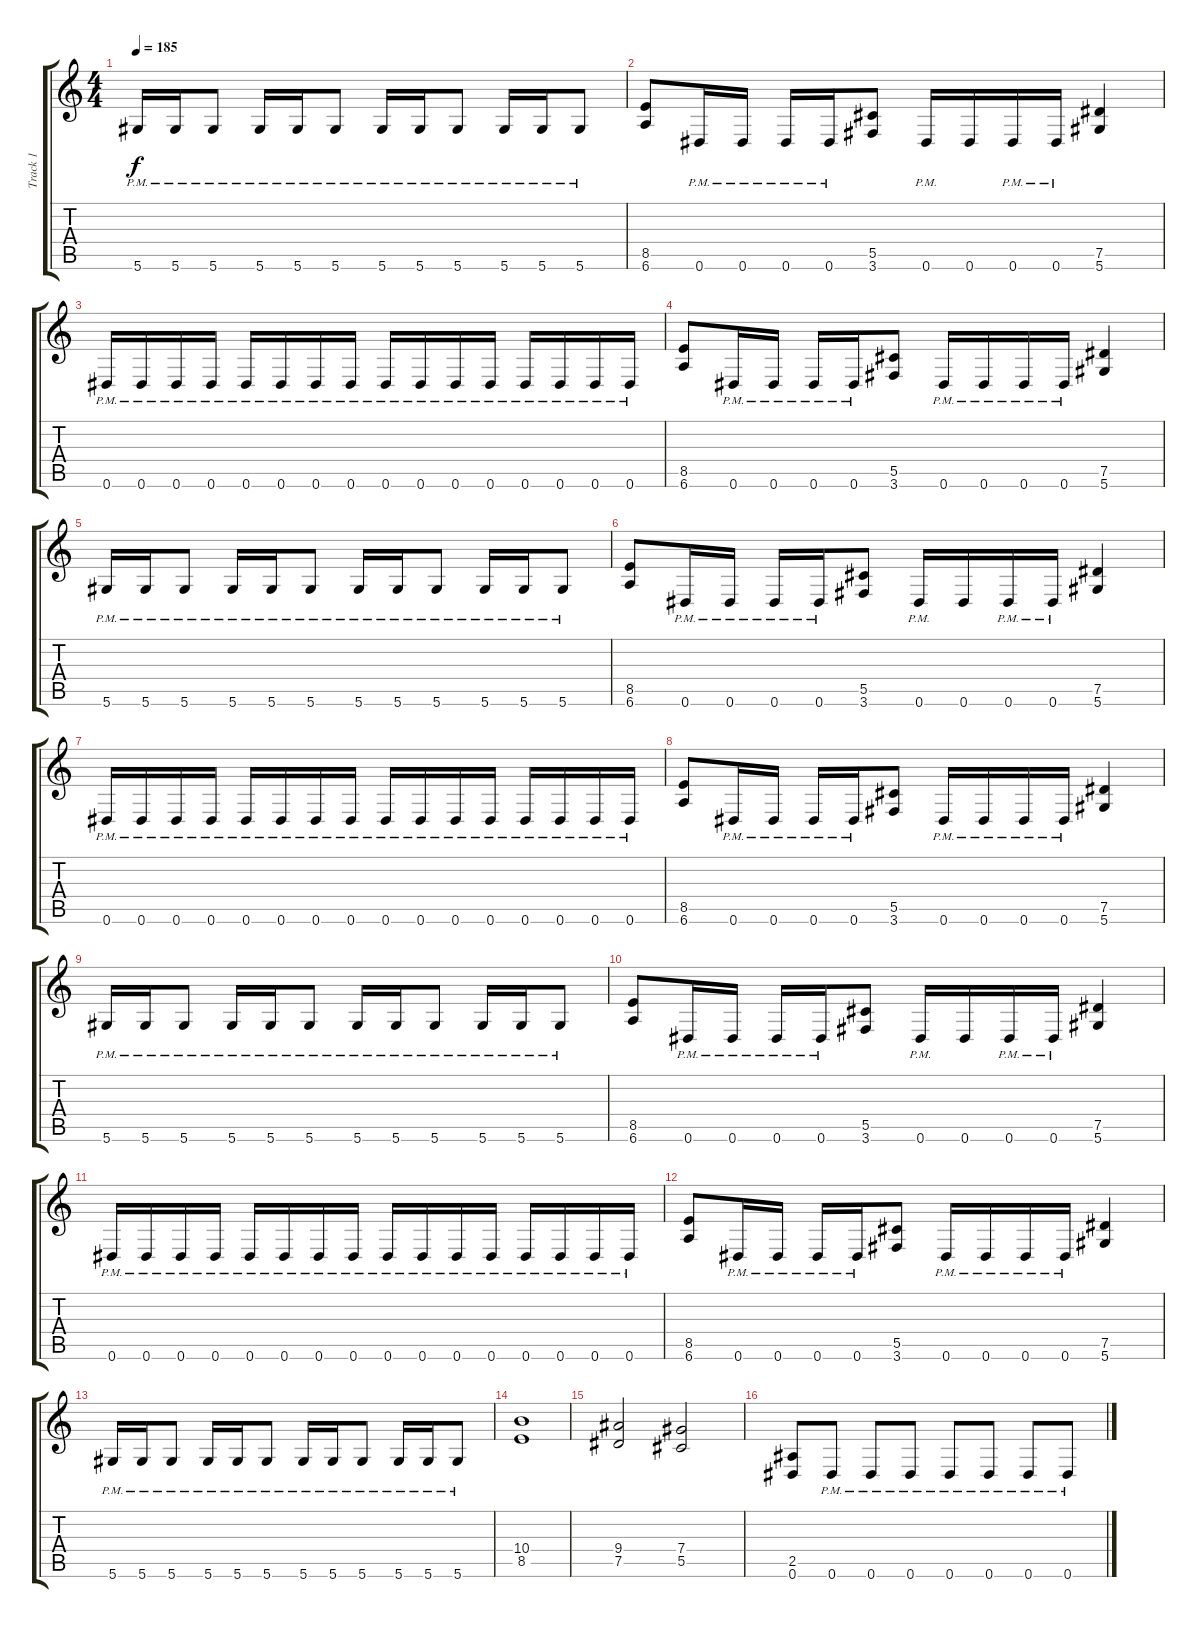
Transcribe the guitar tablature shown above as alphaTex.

\track ("Track 1" "Track 1") {instrument distortionguitar}
\staff {score tabs}
\tuning (Eb4 Bb3 Gb3 Db3 Ab2 Eb2) {hide}
\ts (4 4)
\tempo 185
\clef g2
\ks c
5.6{pm}.16{dy f} 5.6{pm}.16 5.6{pm}.8 5.6{pm}.16 5.6{pm}.16 5.6{pm}.8 5.6{pm}.16 5.6{pm}.16 5.6{pm}.8 5.6{pm}.16 5.6{pm}.16 5.6{pm}.8 |
(8.5 6.6).8 0.6{pm}.16 0.6{pm}.16 0.6{pm}.16 0.6{pm}.16 (5.5 3.6).8 0.6{pm}.16 0.6.16 0.6{pm}.16 0.6{pm}.16 (7.5 5.6).4 |
0.6{pm}.16 0.6{pm}.16 0.6{pm}.16 0.6{pm}.16 0.6{pm}.16 0.6{pm}.16 0.6{pm}.16 0.6{pm}.16 0.6{pm}.16 0.6{pm}.16 0.6{pm}.16 0.6{pm}.16 0.6{pm}.16 0.6{pm}.16 0.6{pm}.16 0.6{pm}.16 |
(8.5 6.6).8 0.6{pm}.16 0.6{pm}.16 0.6{pm}.16 0.6{pm}.16 (5.5 3.6).8 0.6{pm}.16 0.6{pm}.16 0.6{pm}.16 0.6{pm}.16 (7.5 5.6).4 |
5.6{pm}.16 5.6{pm}.16 5.6{pm}.8 5.6{pm}.16 5.6{pm}.16 5.6{pm}.8 5.6{pm}.16 5.6{pm}.16 5.6{pm}.8 5.6{pm}.16 5.6{pm}.16 5.6{pm}.8 |
(8.5 6.6).8 0.6{pm}.16 0.6{pm}.16 0.6{pm}.16 0.6{pm}.16 (5.5 3.6).8 0.6{pm}.16 0.6.16 0.6{pm}.16 0.6{pm}.16 (7.5 5.6).4 |
0.6{pm}.16 0.6{pm}.16 0.6{pm}.16 0.6{pm}.16 0.6{pm}.16 0.6{pm}.16 0.6{pm}.16 0.6{pm}.16 0.6{pm}.16 0.6{pm}.16 0.6{pm}.16 0.6{pm}.16 0.6{pm}.16 0.6{pm}.16 0.6{pm}.16 0.6{pm}.16 |
(8.5 6.6).8 0.6{pm}.16 0.6{pm}.16 0.6{pm}.16 0.6{pm}.16 (5.5 3.6).8 0.6{pm}.16 0.6{pm}.16 0.6{pm}.16 0.6{pm}.16 (7.5 5.6).4 |
5.6{pm}.16 5.6{pm}.16 5.6{pm}.8 5.6{pm}.16 5.6{pm}.16 5.6{pm}.8 5.6{pm}.16 5.6{pm}.16 5.6{pm}.8 5.6{pm}.16 5.6{pm}.16 5.6{pm}.8 |
(8.5 6.6).8 0.6{pm}.16 0.6{pm}.16 0.6{pm}.16 0.6{pm}.16 (5.5 3.6).8 0.6{pm}.16 0.6.16 0.6{pm}.16 0.6{pm}.16 (7.5 5.6).4 |
0.6{pm}.16 0.6{pm}.16 0.6{pm}.16 0.6{pm}.16 0.6{pm}.16 0.6{pm}.16 0.6{pm}.16 0.6{pm}.16 0.6{pm}.16 0.6{pm}.16 0.6{pm}.16 0.6{pm}.16 0.6{pm}.16 0.6{pm}.16 0.6{pm}.16 0.6{pm}.16 |
(8.5 6.6).8 0.6{pm}.16 0.6{pm}.16 0.6{pm}.16 0.6{pm}.16 (5.5 3.6).8 0.6{pm}.16 0.6{pm}.16 0.6{pm}.16 0.6{pm}.16 (7.5 5.6).4 |
5.6{pm}.16 5.6{pm}.16 5.6{pm}.8 5.6{pm}.16 5.6{pm}.16 5.6{pm}.8 5.6{pm}.16 5.6{pm}.16 5.6{pm}.8 5.6{pm}.16 5.6{pm}.16 5.6{pm}.8 |
(10.4 8.5).1 |
(9.4 7.5).2 (7.4 5.5).2 |
(2.5 0.6).8 0.6{pm}.8 0.6{pm}.8 0.6{pm}.8 0.6{pm}.8 0.6{pm}.8 0.6{pm}.8 0.6{pm}.8
